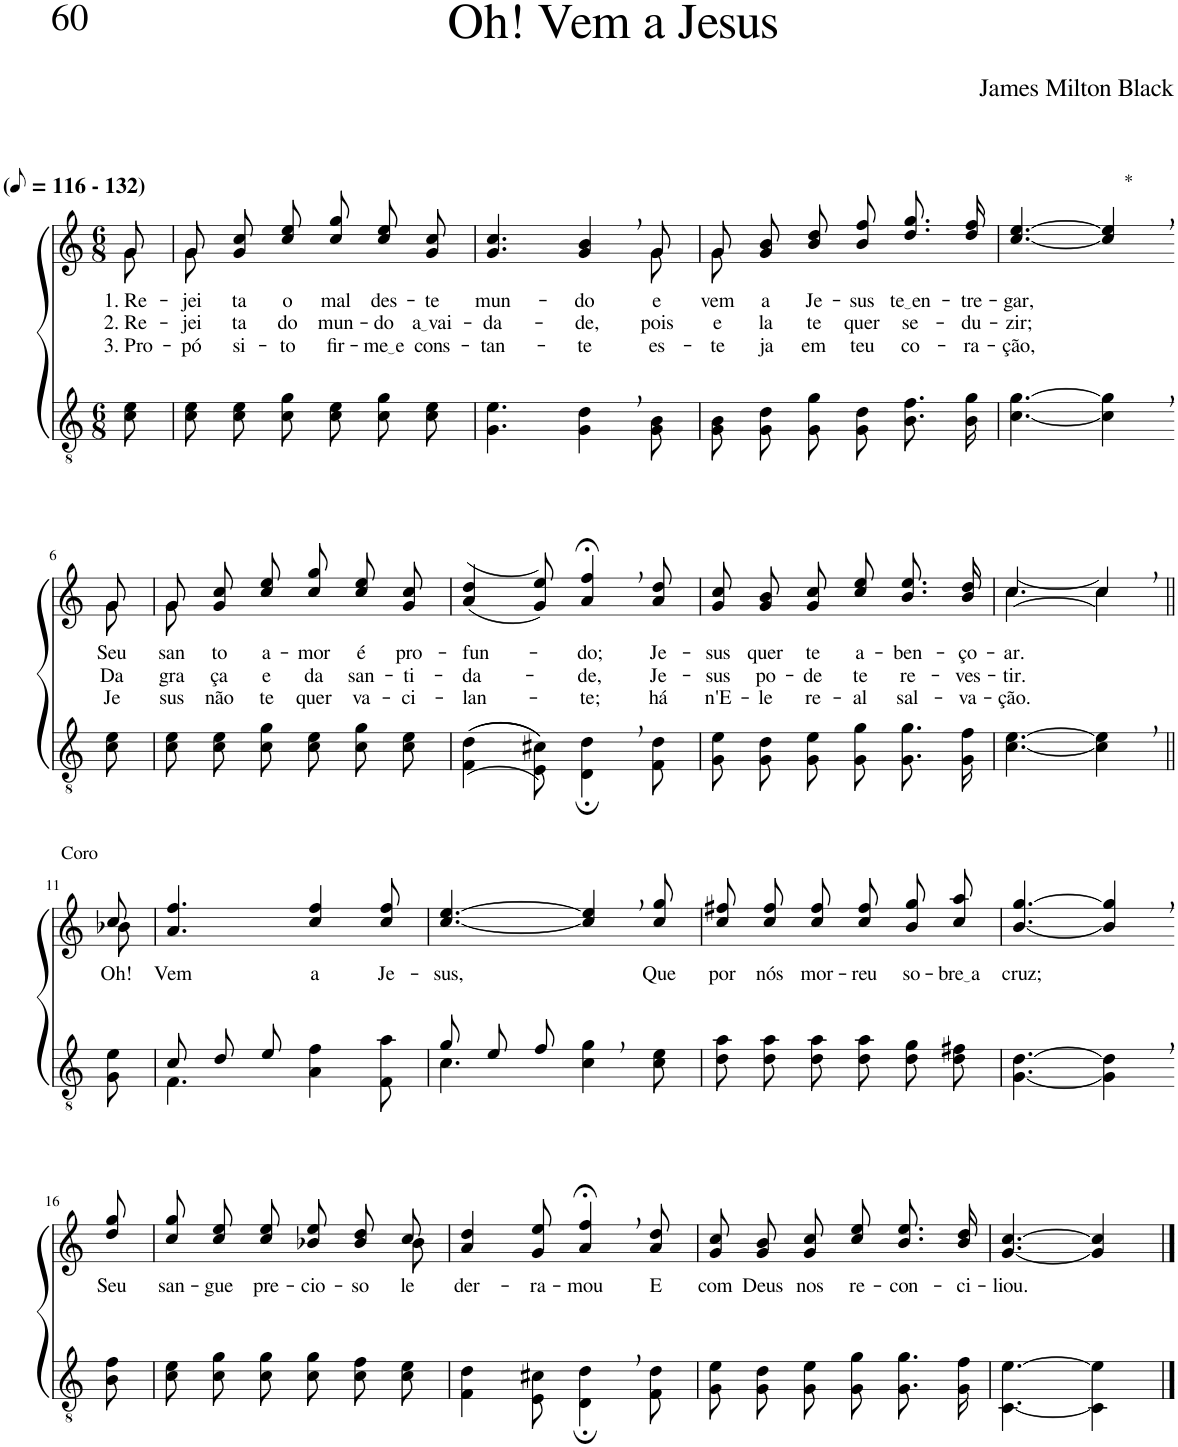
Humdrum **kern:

**kern	**kern	**text	**text	**text
*part2	*part1	*part1	*part1	*part1
*staff2	*staff1	*staff1	*staff1	*staff1
*I"Parte III e IV	*I"Parte I e II	*	*	*
*clefGv2	*clefG2	*	*	*
*Trd4c7	*Trd4c7	*	*	*
*k[]	*k[]	*	*	*
*M6/8	*M6/8	*	*	*
*MM58	*MM58	*	*	*
=1	=1	=1	=1	=1
*	*^	*	*	*
!	!LO:TX:a:B:t=(	!	!	!	!
!	!LO:TX:a:B:t=- 132)	!	!	!	!
!	!	!	!LO:LY:b	!LO:LY:b	!LO:LY:b
8c\ 8e\	8g/	8g\	1. Re-	2. Re-	3. Pro-
=2	=2	=2	=2	=2	=2
!	!	!	!LO:LY:b	!LO:LY:b	!LO:LY:b
8c\ 8e\L	8g\L	8g\	-jei-	-jei-	-pó-
!	!	!	!LO:LY:b	!LO:LY:b	!LO:LY:b
8c\ 8e\	8g\ 8cc\	2ryy	-ta	-ta	-si-
!	!	!	!LO:LY:b	!LO:LY:b	!LO:LY:b
8c\ 8g\J	8cc\ 8ee\J	.	o	do	-to
!	!	!	!LO:LY:b	!LO:LY:b	!LO:LY:b
8c\ 8e\L	8cc\ 8gg\L	.	mal	mun-	fir-
!	!	!	!LO:LY:b	!LO:LY:b	!LO:LY:b
8c\ 8g\	8cc\ 8ee\	.	des-	-do	me e
!	!	!	!LO:LY:b	!LO:LY:b	!LO:LY:b
8c\ 8e\J	8g\ 8cc\J	8ryy	-te	a vai	cons-
=3	=3	=3	=3	=3	=3
!	!	!	!LO:LY:b	!LO:LY:b	!LO:LY:b
4.G\ 4.e\	4.g/ 4.cc/	8ryy	mun-	-da-	-tan-
!	!	!	!LO:LY:b	!LO:LY:b	!LO:LY:b
*	*v	*v	*	*	*
4G\, 4d\,	4g/, 4b/,	-do	-de,	-te
*	*^	*	*	*
!	!	!	!LO:LY:b	!LO:LY:b	!LO:LY:b
8G\ 8B\	8g/	8g\	e	pois	es-
=4	=4	=4	=4	=4	=4
!	!	!	!LO:LY:b	!LO:LY:b	!LO:LY:b
8G\ 8B\L	8g\L	8g\	vem	e-	-te-
!	!	!	!LO:LY:b	!LO:LY:b	!LO:LY:b
8G\ 8d\	8g\ 8b\	2ryy	a	-la	-ja
!	!	!	!LO:LY:b	!LO:LY:b	!LO:LY:b
8G\ 8g\J	8b\ 8dd\J	.	Je-	te	em
!	!	!	!LO:LY:b	!LO:LY:b	!LO:LY:b
8G\ 8d\L	8b\ 8ff\L	.	-sus	quer	teu
!	!	!	!LO:LY:b	!LO:LY:b	!LO:LY:b
8.B\ 8.f\	8.dd\ 8.gg\	.	te en	se-	co-
.	.	8ryy	.	.	.
!	!	!	!LO:LY:b	!LO:LY:b	!LO:LY:b
16B\ 16g\Jk	16dd\ 16ff\Jk	.	-tre-	-du-	-ra-
*	*v	*v	*	*	*
=5	=5	=5	=5	=5
!	!	!LO:LY:b	!LO:LY:b	!LO:LY:b
[4.c\ [4.g\	[4.cc/ [4.ee/	-gar,	-zir;	-ção,
!	!LO:TX:a:t=*	!	!	!
4c\], 4g\],	4cc/], 4ee/],	.	.	.
!!LO:LB:g=z
=6-	=6-	=6-	=6-	=6-
!	!	!LO:LY:b	!LO:LY:b	!LO:LY:b
*	*^	*	*	*
8c\ 8e\	8g\	8g/	-Seu	Da	-Je-
=7	=7	=7	=7	=7	=7
!	!	!	!LO:LY:b	!LO:LY:b	!LO:LY:b
8c\ 8e\L	8g\L	8g\	san-	gra-	-sus
!	!	!	!LO:LY:b	!LO:LY:b	!LO:LY:b
8c\ 8e\	8g\ 8cc\	2ryy	-to	-ça	não
!	!	!	!LO:LY:b	!LO:LY:b	!LO:LY:b
8c\ 8g\J	8cc\ 8ee\J	.	a-	e	te
!	!	!	!LO:LY:b	!LO:LY:b	!LO:LY:b
8c\ 8e\L	8cc\ 8gg\L	.	-mor	da	quer
!	!	!	!LO:LY:b	!LO:LY:b	!LO:LY:b
8c\ 8g\	8cc\ 8ee\	.	é	san-	va-
!	!	!	!LO:LY:b	!LO:LY:b	!LO:LY:b
8c\ 8e\J	8g\ 8cc\J	8ryy	pro-	-ti-	-ci-
=8	=8	=8	=8	=8	=8
!	!	!	!LO:LY:b	!LO:LY:b	!LO:LY:b
*	*v	*v	*	*	*
(((4F\ 4d\	((4a/ 4dd/	-fun-	-da-	-lan-
8E\ 8c#X\)))	8g/ 8ee/))	.	.	.
!	!	!LO:LY:b	!LO:LY:b	!LO:LY:b
4D\;, 4d\;,	4a/;<, 4ff/;<,	-do;	-de,	-te;
!	!	!LO:LY:b	!LO:LY:b	!LO:LY:b
8F\ 8d\	8a/ 8dd/	Je-	Je-	há
=9	=9	=9	=9	=9
!	!	!LO:LY:b	!LO:LY:b	!LO:LY:b
8G\ 8e\L	8g/ 8cc/L	-sus	-sus	n'E-
!	!	!LO:LY:b	!LO:LY:b	!LO:LY:b
8G\ 8d\	8g/ 8b/	quer	po-	-le
!	!	!LO:LY:b	!LO:LY:b	!LO:LY:b
8G\ 8e\J	8g/ 8cc/J	te	-de	re-
!	!	!LO:LY:b	!LO:LY:b	!LO:LY:b
8G\ 8g\L	8cc\ 8ee\L	a-	te	-al
!	!	!LO:LY:b	!LO:LY:b	!LO:LY:b
8.G\ 8.g\	8.b\ 8.ee\	-ben-	re-	sal-
!	!	!LO:LY:b	!LO:LY:b	!LO:LY:b
16G\ 16f\Jk	16b\ 16dd\Jk	-ço-	-ves-	-va-
=10	=10	=10	=10	=10
!	!	!LO:LY:b	!LO:LY:b	!LO:LY:b
*	*^	*	*	*
[4.c\ [4.e\	[4.cc\	[4.cc/	-ar.	-tir.	-ção.
4c\], 4e\],	4cc,\]	4cc/]	.	.	.
!!LO:LB:g=z	!!
=11||	=11||	=11||	=11||	=11||	=11||
!	!LO:TX:a:t=Coro	!	!	!	!
!	!	!	!LO:LY:b	!	!
8G\ 8e\	8cc/	8b-X\	Oh!	.	.
=12	=12	=12	=12	=12	=12
*^	*	*	*	*	*
!	!	!	!	!LO:LY:b	!	!
*	*	*v	*v	*	*	*
8c/L	4.F\	4.a/ 4.ff/	Vem	.	.
8d/	.	.	.	.	.
8e/J	.	.	.	.	.
!	!	!	!LO:LY:b	!	!
8ryy	4A\ 4f\	4cc/ 4ff/	a	.	.
4ryy	.	.	.	.	.
!	!	!	!LO:LY:b	!	!
.	8F\ 8a\	8cc/ 8ff/	Je-	.	.
=13	=13	=13	=13	=13	=13
!	!	!	!LO:LY:b	!	!
8g/L	4.c\	[4.cc/ [4.ee/	-sus,	.	.
8e/	.	.	.	.	.
8f/J	.	.	.	.	.
8ryy	4c\ 4g\	4cc/], 4ee/],	.	.	.
4ryy	.	.	.	.	.
!	!	!	!LO:LY:b	!	!
.	8c\ 8e\	8cc/ 8gg/	Que	.	.
=14	=14	=14	=14	=14	=14
!	!	!	!LO:LY:b	!	!
*v	*v	*	*	*	*
8d\ 8a\L	8cc\ 8ff#X\L	por	.	.
!	!	!LO:LY:b	!	!
8d\ 8a\	8cc\ 8ff#\	nós	.	.
!	!	!LO:LY:b	!	!
8d\ 8a\J	8cc\ 8ff#\J	mor-	.	.
!	!	!LO:LY:b	!	!
8d\ 8a\L	8cc\ 8ff#\L	-reu	.	.
!	!	!LO:LY:b	!	!
8d\ 8g\	8b\ 8gg\	so-	.	.
!	!	!LO:LY:b	!	!
8d\ 8f#X\J	8cc\ 8aa\J	bre a	.	.
=15	=15	=15	=15	=15
!	!	!LO:LY:b	!	!
[4.G\ [4.d\	[4.b/ [4.gg/	cruz;	.	.
4G\], 4d\],	4b/], 4gg/],	.	.	.
!!LO:LB:g=z
=16-	=16-	=16-	=16-	=16-
!	!	!LO:LY:b	!	!
8B\ 8f\	8dd/ 8gg/	Seu	.	.
=17	=17	=17	=17	=17
!	!	!LO:LY:b	!	!
*	*^	*	*	*
8c\ 8e\L	8cc\ 8gg\L	8ryy	san-	.	.
!	!	!	!LO:LY:b	!	!
*	*v	*v	*	*	*
8c\ 8g\	8cc\ 8ee\	-gue	.	.
!	!	!LO:LY:b	!	!
8c\ 8g\J	8cc\ 8ee\J	pre-	.	.
!	!	!LO:LY:b	!	!
8c\ 8g\L	8b-X\ 8ee\L	-cio-	.	.
!	!	!LO:LY:b	!	!
8c\ 8f\	8b-\ 8dd\	-so	.	.
*	*^	*	*	*
!	!	!	!LO:LY:b	!	!
8c\ 8e\J	8cc\J	8b-\	le	.	.
=18	=18	=18	=18	=18	=18
!	!	!	!LO:LY:b	!	!
*	*v	*v	*	*	*
4F\ 4d\	4a/ 4dd/	der-	.	.
!	!	!LO:LY:b	!	!
8E\ 8c#X\	8g/ 8ee/	-ra-	.	.
!	!	!LO:LY:b	!	!
4D\;, 4d\;,	4a/;<, 4ff/;<,	-mou	.	.
!	!	!LO:LY:b	!	!
8F\ 8d\	8a/ 8dd/	E	.	.
=19	=19	=19	=19	=19
!	!	!LO:LY:b	!	!
8G\ 8e\L	8g/ 8cc/L	com	.	.
!	!	!LO:LY:b	!	!
8G\ 8d\	8g/ 8b/	Deus	.	.
!	!	!LO:LY:b	!	!
8G\ 8e\J	8g/ 8cc/J	nos	.	.
!	!	!LO:LY:b	!	!
8G\ 8g\L	8cc\ 8ee\L	re-	.	.
!	!	!LO:LY:b	!	!
8.G\ 8.g\	8.b\ 8.ee\	-con-	.	.
!	!	!LO:LY:b	!	!
16G\ 16f\Jk	16b\ 16dd\Jk	-ci-	.	.
=20	=20	=20	=20	=20
!	!	!LO:LY:b	!	!
[4.C\ [4.e\	[4.g/ [4.cc/	-liou.	.	.
4C\] 4e\]	4g/] 4cc/]	.	.	.
==	==	==	==	==
*-	*-	*-	*-	*-
